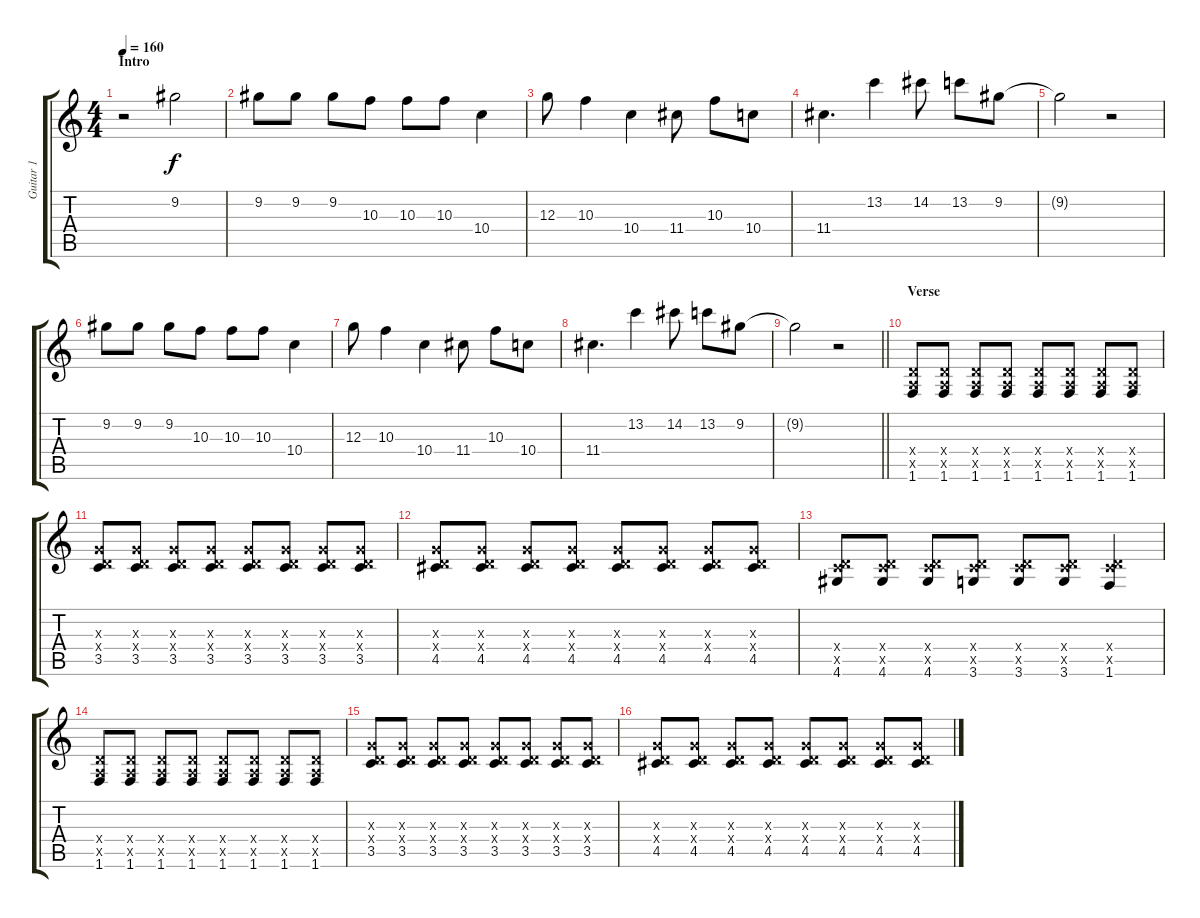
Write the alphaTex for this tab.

\track ("Guitar 1" "Guitar 1") {instrument overdrivenguitar}
\staff {score tabs}
\tuning (E4 B3 G3 D3 A2 E2) {hide}
\ts (4 4)
\section ("" "Intro")
\tempo 160
\clef g2
\ks c
r.2{dy f instrument overdrivenguitar} 9.2.2 |
9.2.8 9.2.8 9.2.8 10.3.8 10.3.8 10.3.8 10.4.4 |
12.3.8 10.3.4 10.4.4 11.4.8 10.3.8 10.4.8 |
11.4.4{d} 13.2.4 14.2.8{txt ""} 13.2.8 9.2.8 |
9.2{t}.2 r.2 |
9.2.8 9.2.8 9.2.8 10.3.8 10.3.8 10.3.8 10.4.4 |
12.3.8 10.3.4 10.4.4 11.4.8 10.3.8 10.4.8 |
11.4.4{d} 13.2.4 14.2.8 13.2.8 9.2.8 |
\barLineRight lightlight
9.2{t}.2 r.2 |
\section ("" "Verse")
(0.4{x} 0.5{x} 1.6).8 (0.4{x} 0.5{x} 1.6).8 (0.4{x} 0.5{x} 1.6).8 (0.4{x} 0.5{x} 1.6).8 (0.4{x} 0.5{x} 1.6).8 (0.4{x} 0.5{x} 1.6).8 (0.4{x} 0.5{x} 1.6).8 (0.4{x} 0.5{x} 1.6).8 |
(0.3{x} 0.4{x} 3.5).8 (0.3{x} 0.4{x} 3.5).8 (0.3{x} 0.4{x} 3.5).8 (0.3{x} 0.4{x} 3.5).8 (0.3{x} 0.4{x} 3.5).8 (0.3{x} 0.4{x} 3.5).8 (0.3{x} 0.4{x} 3.5).8 (0.3{x} 0.4{x} 3.5).8 |
(0.3{x} 0.4{x} 4.5).8 (0.3{x} 0.4{x} 4.5).8 (0.3{x} 0.4{x} 4.5).8 (0.3{x} 0.4{x} 4.5).8 (0.3{x} 0.4{x} 4.5).8 (0.3{x} 0.4{x} 4.5).8 (0.3{x} 0.4{x} 4.5).8 (0.3{x} 0.4{x} 4.5).8 |
(0.4{x} 3.5{x} 4.6).8 (0.4{x} 3.5{x} 4.6).8 (0.4{x} 3.5{x} 4.6).8 (0.4{x} 3.5{x} 3.6).8 (0.4{x} 3.5{x} 3.6).8 (0.4{x} 3.5{x} 3.6).8 (0.4{x} 3.5{x} 1.6).4 |
(0.4{x} 0.5{x} 1.6).8 (0.4{x} 0.5{x} 1.6).8 (0.4{x} 0.5{x} 1.6).8 (0.4{x} 0.5{x} 1.6).8 (0.4{x} 0.5{x} 1.6).8 (0.4{x} 0.5{x} 1.6).8 (0.4{x} 0.5{x} 1.6).8 (0.4{x} 0.5{x} 1.6).8 |
(0.3{x} 0.4{x} 3.5).8 (0.3{x} 0.4{x} 3.5).8 (0.3{x} 0.4{x} 3.5).8 (0.3{x} 0.4{x} 3.5).8 (0.3{x} 0.4{x} 3.5).8 (0.3{x} 0.4{x} 3.5).8 (0.3{x} 0.4{x} 3.5).8 (0.3{x} 0.4{x} 3.5).8 |
(0.3{x} 0.4{x} 4.5).8 (0.3{x} 0.4{x} 4.5).8 (0.3{x} 0.4{x} 4.5).8 (0.3{x} 0.4{x} 4.5).8 (0.3{x} 0.4{x} 4.5).8 (0.3{x} 0.4{x} 4.5).8 (0.3{x} 0.4{x} 4.5).8 (0.3{x} 0.4{x} 4.5).8
